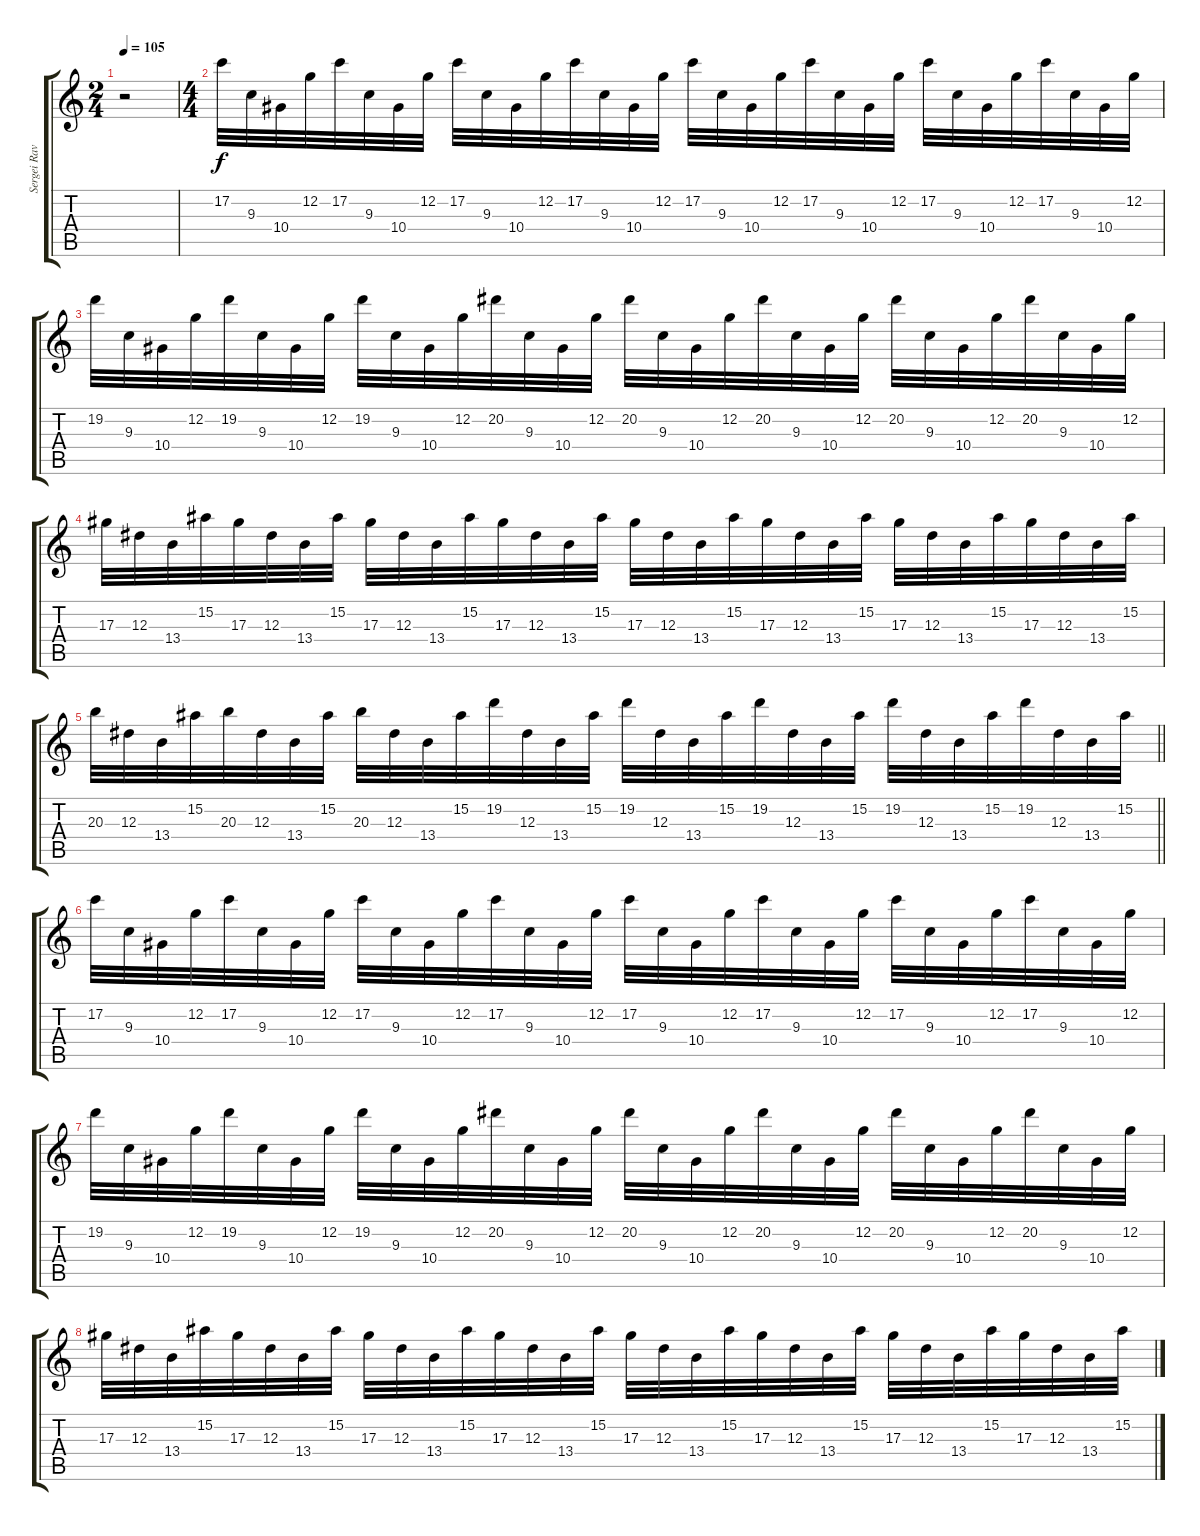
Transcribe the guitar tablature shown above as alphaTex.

\track ("Sergei Ravinskiy" "Sergei Rav") {instrument distortionguitar}
\staff {score tabs}
\tuning (C4 G3 Eb3 Bb2 F2 C2) {hide}
\ts (2 4)
\tempo 105
\clef g2
\ks c
r.2{dy f} |
\ts (4 4)
17.2.32 9.3.32 10.4.32 12.2.32 17.2.32 9.3.32 10.4.32 12.2.32 17.2.32 9.3.32 10.4.32 12.2.32 17.2.32 9.3.32 10.4.32 12.2.32 17.2.32 9.3.32 10.4.32 12.2.32 17.2.32 9.3.32 10.4.32 12.2.32 17.2.32 9.3.32 10.4.32 12.2.32 17.2.32 9.3.32 10.4.32 12.2.32 |
19.2.32 9.3.32 10.4.32 12.2.32 19.2.32 9.3.32 10.4.32 12.2.32 19.2.32 9.3.32 10.4.32 12.2.32 20.2.32 9.3.32 10.4.32 12.2.32 20.2.32 9.3.32 10.4.32 12.2.32 20.2.32 9.3.32 10.4.32 12.2.32 20.2.32 9.3.32 10.4.32 12.2.32 20.2.32 9.3.32 10.4.32 12.2.32 |
17.3.32 12.3.32 13.4.32 15.2.32 17.3.32 12.3.32 13.4.32 15.2.32 17.3.32 12.3.32 13.4.32 15.2.32 17.3.32 12.3.32 13.4.32 15.2.32 17.3.32 12.3.32 13.4.32 15.2.32 17.3.32 12.3.32 13.4.32 15.2.32 17.3.32 12.3.32 13.4.32 15.2.32 17.3.32 12.3.32 13.4.32 15.2.32 |
\barLineRight lightlight
20.3.32 12.3.32 13.4.32 15.2.32 20.3.32 12.3.32 13.4.32 15.2.32 20.3.32 12.3.32 13.4.32 15.2.32 19.2.32 12.3.32 13.4.32 15.2.32 19.2.32 12.3.32 13.4.32 15.2.32 19.2.32 12.3.32 13.4.32 15.2.32 19.2.32 12.3.32 13.4.32 15.2.32 19.2.32 12.3.32 13.4.32 15.2.32 |
17.2.32 9.3.32 10.4.32 12.2.32 17.2.32 9.3.32 10.4.32 12.2.32 17.2.32 9.3.32 10.4.32 12.2.32 17.2.32 9.3.32 10.4.32 12.2.32 17.2.32 9.3.32 10.4.32 12.2.32 17.2.32 9.3.32 10.4.32 12.2.32 17.2.32 9.3.32 10.4.32 12.2.32 17.2.32 9.3.32 10.4.32 12.2.32 |
19.2.32 9.3.32 10.4.32 12.2.32 19.2.32 9.3.32 10.4.32 12.2.32 19.2.32 9.3.32 10.4.32 12.2.32 20.2.32 9.3.32 10.4.32 12.2.32 20.2.32 9.3.32 10.4.32 12.2.32 20.2.32 9.3.32 10.4.32 12.2.32 20.2.32 9.3.32 10.4.32 12.2.32 20.2.32 9.3.32 10.4.32 12.2.32 |
17.3.32 12.3.32 13.4.32 15.2.32 17.3.32 12.3.32 13.4.32 15.2.32 17.3.32 12.3.32 13.4.32 15.2.32 17.3.32 12.3.32 13.4.32 15.2.32 17.3.32 12.3.32 13.4.32 15.2.32 17.3.32 12.3.32 13.4.32 15.2.32 17.3.32 12.3.32 13.4.32 15.2.32 17.3.32 12.3.32 13.4.32 15.2.32
